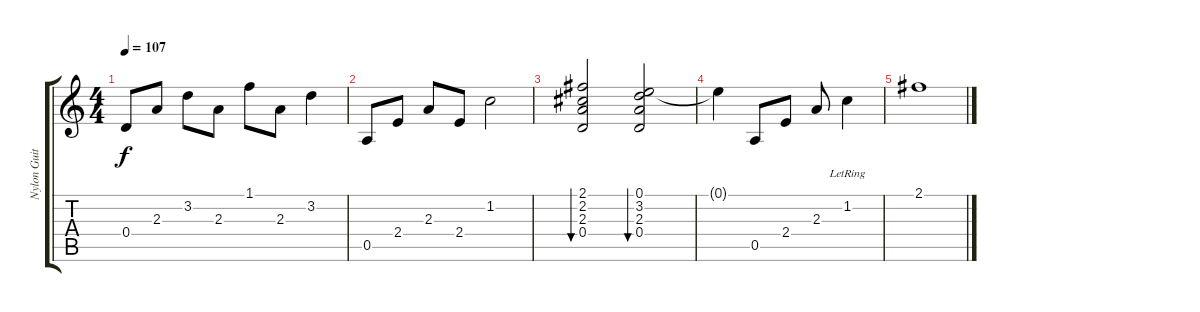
\track ("Nylon Guitar" "Nylon Guit") {instrument acousticguitarnylon}
\staff {score tabs}
\tuning (E4 B3 G3 D3 A2 E2) {hide}
\ts (4 4)
\tempo 107
\clef g2
\ks c
0.4.8{dy f} 2.3.8 3.2.8 2.3.8 1.1.8 2.3.8 3.2.4 |
0.5.8 2.4.8 2.3.8 2.4.8 1.2.2 |
(2.1 2.2 2.3 0.4).2{bu 240} (0.1 3.2 2.3 0.4).2{bu 240} |
0.1{t}.4 0.5.8 2.4.8 2.3.8 1.2{lr}.4 |
2.1.1
